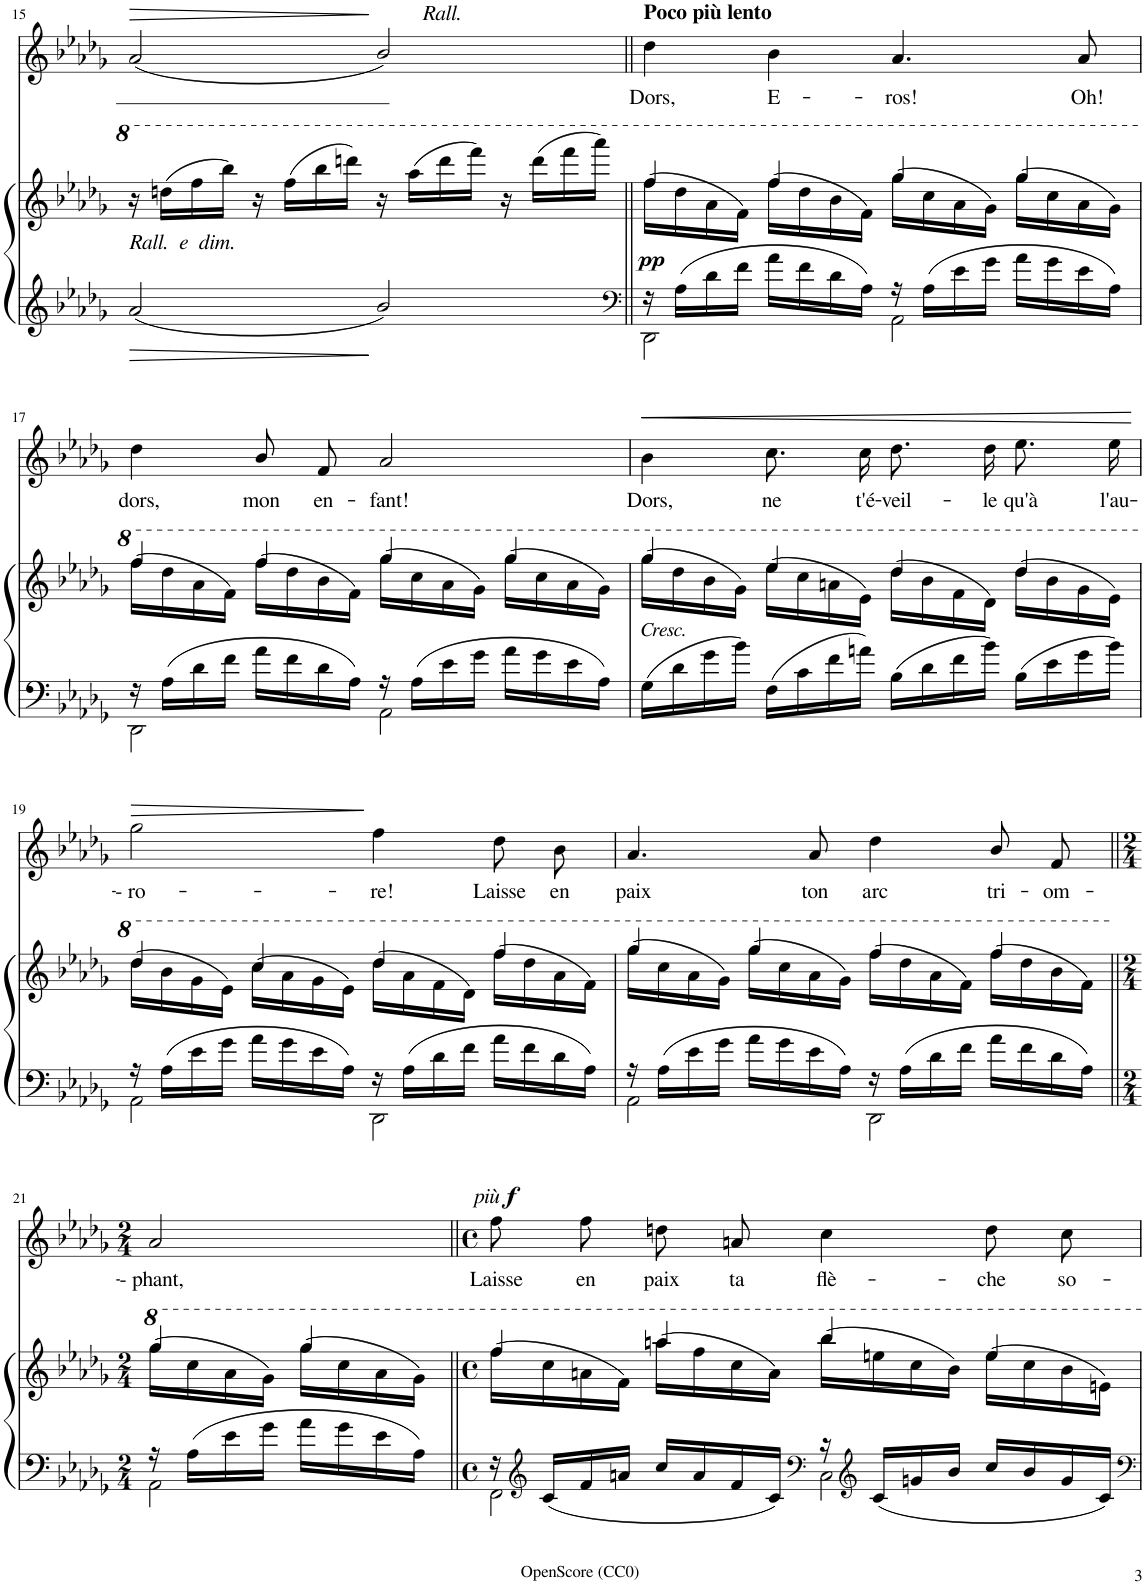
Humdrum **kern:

**kern	**kern	**dynam	**kern	**text	**dynam
*part2	*part2	*part2	*part1	*part1	*part1
*staff3	*staff2	*staff2/3	*staff1	*staff1	*staff1
*I"Piano	*	*	*I"Chant Voice	*	*
*I'Pno	*	*	*	*	*
!!LO:PB:g=z
*clefG2	*clefG2	*	*clefG2	*	*
*k[b-e-a-d-g-]	*k[b-e-a-d-g-]	*	*k[b-e-a-d-g-]	*	*
*M4/4	*M4/4	*	*M4/4	*	*
*met(c)	*met(c)	*	*met(c)	*	*
=15	=15	=15	=15	=15	=15
!	!LO:TX:b:i:t=Rall.  e  dim.	!	!	!	!
!	!	!	!	!	!LO:HP:b
2a-/	16r	.	(2a-/	.	>
.	(16dddn\LL	.	.	.	.
.	16fff\	.	.	.	.
.	16bbb-\JJ)	.	.	.	.
.	16r	.	.	.	.
.	(16fff\LL	.	.	.	.
.	16bbb-\	.	.	.	.
.	16ddddn\JJ)	.	.	.	.
!	!	!	!LO:TX:a:i:t=Rall.	!	!
2b-/	16r	.	2b-/)	.	]
.	(16aaa-\LL	.	.	.	.
.	16dddd\	.	.	.	.
.	16ffff\JJ)	.	.	.	.
.	16r	.	.	.	.
.	(16dddd\LL	.	.	.	.
.	16ffff\	.	.	.	.
.	16aaaa-\JJ)	.	.	.	.
=16||	=16||	=16||	=16||	=16||	=16||
*clefF4	*	*	*	*	*
*^	*^	*	*	*	*
!	!	!	!	!	!LO:TX:a:B:t=Poco più lento	!	!
!	!	!	!	!LO:DY:b	!	!LO:LY:b	!
16r	2DD-\	4fff/	(>16fff\LL	pp	4dd-\	Dors,	.
16A-\LL	.	.	16ddd-\	.	.	.	.
16d-\	.	.	16aa-\	.	.	.	.
16f\JJ	.	.	16ff\JJ)	.	.	.	.
!	!	!	!	!	!	!LO:LY:b	!
16a-\LL	.	4fff/	(>16fff\LL	.	4b-\	E-	.
16f\	.	.	16ddd-\	.	.	.	.
16d-\	.	.	16bb-\	.	.	.	.
16A-\JJ	.	.	16ff\JJ)	.	.	.	.
!	!	!	!	!	!	!LO:LY:b	!
16r	2AA-\	4ggg-/	(>16ggg-\LL	.	4.a-/	-ros!	.
16A-\LL	.	.	16ccc\	.	.	.	.
16e-\	.	.	16aa-\	.	.	.	.
16g-\JJ	.	.	16gg-\JJ)	.	.	.	.
16a-\LL	.	4ggg-/	(>16ggg-\LL	.	.	.	.
16g-\	.	.	16ccc\	.	.	.	.
!	!	!	!	!	!	!LO:LY:b	!
16e-\	.	.	16aa-\	.	8a-/	Oh!	.
16A-\JJ	.	.	16gg-\JJ)	.	.	.	.
!!LO:LB:g=z
=17	=17	=17	=17	=17	=17	=17	=17
!	!	!	!	!	!	!LO:LY:b	!
16r	2DD-\	4fff/	(>16fff\LL	.	4dd-\	dors,	.
16A-\LL	.	.	16ddd-\	.	.	.	.
16d-\	.	.	16aa-\	.	.	.	.
16f\JJ	.	.	16ff\JJ)	.	.	.	.
!	!	!	!	!	!	!LO:LY:b	!
16a-\LL	.	4fff/	(>16fff\LL	.	8b-/L	mon	.
16f\	.	.	16ddd-\	.	.	.	.
!	!	!	!	!	!	!LO:LY:b	!
16d-\	.	.	16bb-\	.	8f/J	en-	.
16A-\JJ	.	.	16ff\JJ)	.	.	.	.
!	!	!	!	!	!	!LO:LY:b	!
16r	2AA-\	4ggg-/	(>16ggg-\LL	.	2a-/	-fant!	.
16A-\LL	.	.	16ccc\	.	.	.	.
16e-\	.	.	16aa-\	.	.	.	.
16g-\JJ	.	.	16gg-\JJ)	.	.	.	.
16a-\LL	.	4ggg-/	(>16ggg-\LL	.	.	.	.
16g-\	.	.	16ccc\	.	.	.	.
16e-\	.	.	16aa-\	.	.	.	.
16A-\JJ	.	.	16gg-\JJ)	.	.	.	.
*v	*v	*	*	*	*	*	*
=18	=18	=18	=18	=18	=18	=18
!	!LO:TX:b:i:t=Cresc.	!	!	!	!	!
!	!	!	!	!	!LO:LY:b	!LO:HP:b
16G-\LL	4ggg-/	(>16ggg-\LL	.	4b-\	Dors,	<
16d-\	.	16ddd-\	.	.	.	.
16g-\	.	16bb-\	.	.	.	.
16b-\JJ	.	16gg-\JJ)	.	.	.	.
!	!	!	!	!	!LO:LY:b	!
16F\LL	4eee-/	(>16eee-\LL	.	8.cc\L	ne	.
16c\	.	16ccc\	.	.	.	.
16f\	.	16aan\	.	.	.	.
!	!	!	!	!	!LO:LY:b	!
16an\JJ	.	16ee-\JJ)	.	16cc\Jk	t'é-	.
!	!	!	!	!	!LO:LY:b	!
16B-\LL	4ddd-/	(>16ddd-\LL	.	8.dd-\L	-veil-	.
16d-\	.	16bb-\	.	.	.	.
16f\	.	16ff\	.	.	.	.
!	!	!	!	!	!LO:LY:b	!
16b-\JJ	.	16dd-\JJ)	.	16dd-\Jk	-le	.
!	!	!	!	!	!LO:LY:b	!
16B-\LL	4ddd-/	(>16ddd-\LL	.	8.ee-\L	qu'à	.
16e-\	.	16bb-\	.	.	.	.
16g-\	.	16gg-\	.	.	.	.
!	!	!	!	!	!LO:LY:b	!
16b-\JJ	.	16ee-\JJ)	.	16ee-\Jk	l'au-	.
*	*v	*v	*	*	*	*
.	.	.	.	.	[
!!LO:LB:g=z
=19	=19	=19	=19	=19	=19
*^	*^	*	*	*	*
!	!	!	!	!	!	!LO:LY:b	!LO:HP:b
16r	2AA-\	4ddd-/	(>16ddd-\LL	.	2gg-\	-- ro-	>
16A-\LL	.	.	16bb-\	.	.	.	.
16e-\	.	.	16gg-\	.	.	.	.
16g-\JJ	.	.	16ee-\JJ)	.	.	.	.
16a-\LL	.	4ccc/	(>16ccc\LL	.	.	.	.
16g-\	.	.	16aa-\	.	.	.	.
16e-\	.	.	16gg-\	.	.	.	.
16A-\JJ	.	.	16ee-\JJ)	.	.	.	.
!	!	!	!	!	!	!LO:LY:b	!
16r	2DD-\	4ddd-/	(>16ddd-\LL	.	4ff\	-re!	]
16A-\LL	.	.	16aa-\	.	.	.	.
16d-\	.	.	16ff\	.	.	.	.
16f\JJ	.	.	16dd-\JJ)	.	.	.	.
!	!	!	!	!	!	!LO:LY:b	!
16a-\LL	.	4fff/	(>16fff\LL	.	8dd-\L	Laisse	.
16f\	.	.	16ddd-\	.	.	.	.
!	!	!	!	!	!	!LO:LY:b	!
16d-\	.	.	16aa-\	.	8b-\J	en	.
16A-\JJ	.	.	16ff\JJ)	.	.	.	.
=20	=20	=20	=20	=20	=20	=20	=20
!	!	!	!	!	!	!LO:LY:b	!
16r	2AA-\	4ggg-/	(>16ggg-\LL	.	4.a-/	paix	.
16A-\LL	.	.	16ccc\	.	.	.	.
16e-\	.	.	16aa-\	.	.	.	.
16g-\JJ	.	.	16gg-\JJ)	.	.	.	.
16a-\LL	.	4ggg-/	(>16ggg-\LL	.	.	.	.
16g-\	.	.	16ccc\	.	.	.	.
!	!	!	!	!	!	!LO:LY:b	!
16e-\	.	.	16aa-\	.	8a-/	ton	.
16A-\JJ	.	.	16gg-\JJ)	.	.	.	.
!	!	!	!	!	!	!LO:LY:b	!
16r	2DD-\	4fff/	(>16fff\LL	.	4dd-\	arc	.
16A-\LL	.	.	16ddd-\	.	.	.	.
16d-\	.	.	16aa-\	.	.	.	.
16f\JJ	.	.	16ff\JJ)	.	.	.	.
!	!	!	!	!	!	!LO:LY:b	!
16a-\LL	.	4fff/	(>16fff\LL	.	8b-/L	tri-	.
16f\	.	.	16ddd-\	.	.	.	.
!	!	!	!	!	!	!LO:LY:b	!
16d-\	.	.	16bb-\	.	8f/J	-om-	.
16A-\JJ	.	.	16ff\JJ)	.	.	.	.
!!LO:LB:g=z
=21||	=21||	=21||	=21||	=21||	=21||	=21||	=21||
*M2/4	*	*M2/4	*	*	*M2/4	*	*
!	!	!	!	!	!	!LO:LY:b	!
16r	2AA-\	4ggg-/	(>16ggg-\LL	.	2a-/	-- phant,	.
16A-\LL	.	.	16ccc\	.	.	.	.
16e-\	.	.	16aa-\	.	.	.	.
16g-\JJ	.	.	16gg-\JJ)	.	.	.	.
16a-\LL	.	4ggg-/	(>16ggg-\LL	.	.	.	.
16g-\	.	.	16ccc\	.	.	.	.
16e-\	.	.	16aa-\	.	.	.	.
16A-\JJ	.	.	16gg-\JJ)	.	.	.	.
=22||	=22||	=22||	=22||	=22||	=22||	=22||	=22||
*M4/4	*	*M4/4	*	*	*M4/4	*	*
*met(c)	*	*met(c)	*	*	*met(c)	*	*
!	!	!	!	!	!	!LO:LY:b	!LO:DY:a
!	!	!	!	!	!	!	!LO:DY:n=1:a
16r	2FF\	4fff/	(>16fff\LL	.	8ff\L	Laisse	other-dynamics f
*clefG2	*	*	*	*	*	*	*
16c/LL	.	.	16ccc\	.	.	.	.
!	!	!	!	!	!	!LO:LY:b	!
16f/	.	.	16aan\	.	8ff\J	en	.
16an/JJ	.	.	16ff\JJ)	.	.	.	.
!	!	!	!	!	!	!LO:LY:b	!
16cc/LL	.	4aaan/	(>16aaa\LL	.	8ddn\L	paix	.
16a/	.	.	16fff\	.	.	.	.
!	!	!	!	!	!	!LO:LY:b	!
16f/	.	.	16ccc\	.	8an\J	ta	.
16c/JJ	.	.	16aa\JJ)	.	.	.	.
*clefF4	*	*	*	*	*	*	*
!	!	!	!	!	!	!LO:LY:b	!
16r	2C\	4bbb-/	(>16bbb-\LL	.	4cc\	flè-	.
*clefG2	*	*	*	*	*	*	*
16c/LL	.	.	16eeen\	.	.	.	.
16gn/	.	.	16ccc\	.	.	.	.
16b-/JJ	.	.	16bb-\JJ)	.	.	.	.
!	!	!	!	!	!	!LO:LY:b	!
16cc/LL	.	4eee/	(>16eee\LL	.	8dd\L	-che	.
16b-/	.	.	16ccc\	.	.	.	.
!	!	!	!	!	!	!LO:LY:b	!
16g/	.	.	16bb-\	.	8cc\J	so-	.
16c/JJ	.	.	16een\JJ)	.	.	.	.
*v	*v	*	*	*	*	*	*
*	*v	*v	*	*	*	*
=	=	=	=	=	=
*-	*-	*-	*-	*-	*-
